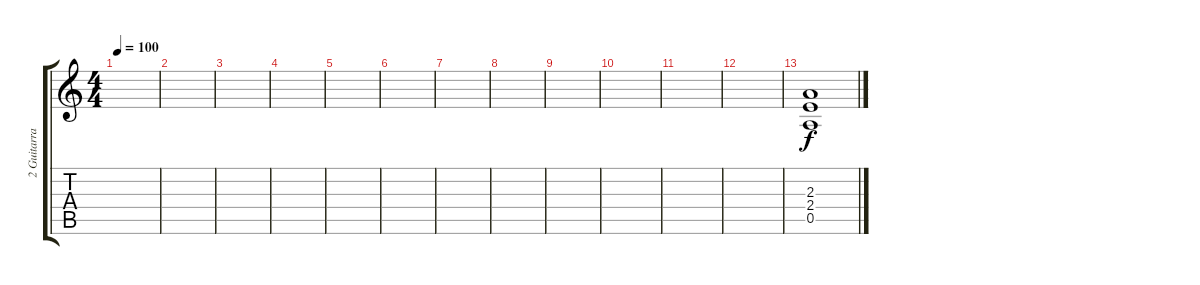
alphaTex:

\track ("2 Guitarra" "2 Guitarra") {instrument distortionguitar}
\staff {score tabs}
\tuning (E4 B3 G3 D3 A2 E2) {hide}
\ts (4 4)
\tempo 100
\clef g2
\ks c
|
|
|
|
|
|
|
|
|
|
|
|
(2.3 2.4 0.5).1
